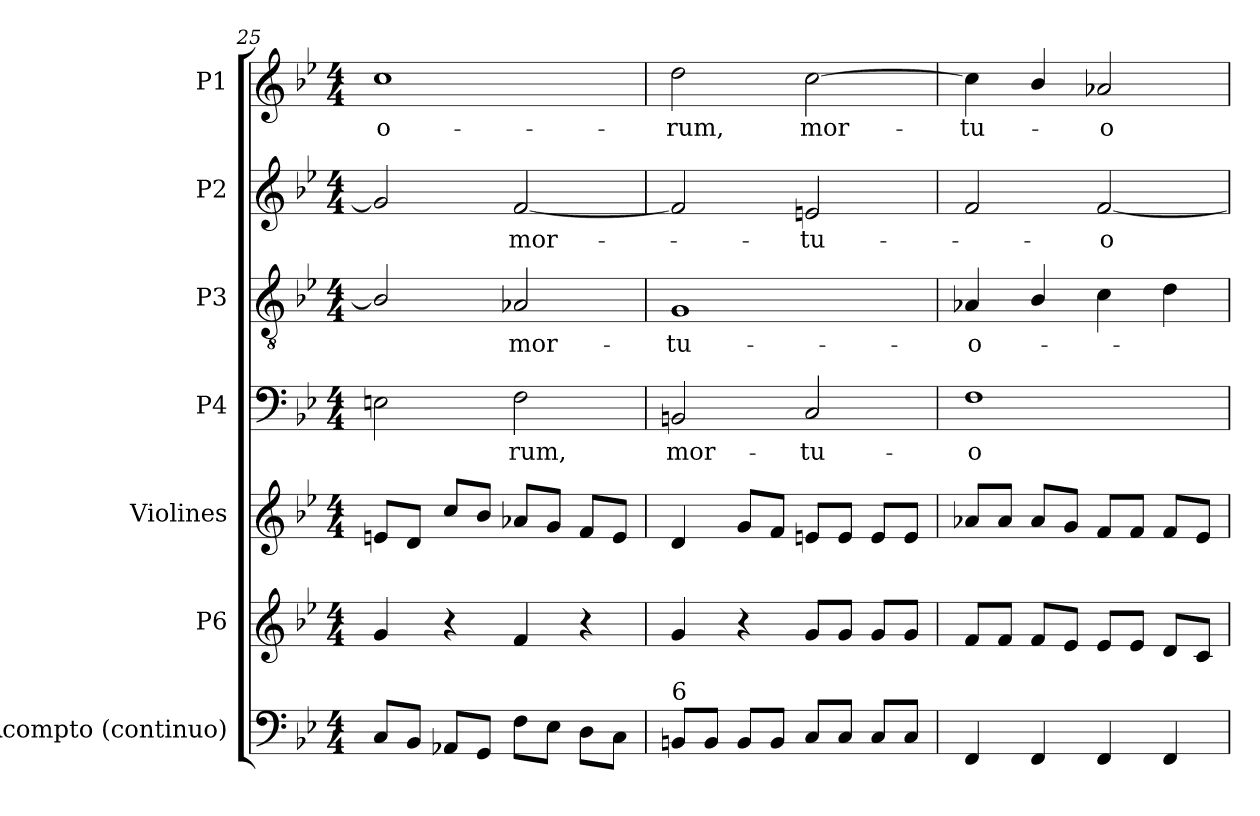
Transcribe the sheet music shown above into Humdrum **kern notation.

**kern	**kern	**kern	**kern	**text	**kern	**text	**kern	**text	**kern	**text
*part7	*part6	*part5	*part4	*part4	*part3	*part3	*part2	*part2	*part1	*part1
*staff7	*staff6	*staff5	*staff4	*staff4	*staff3	*staff3	*staff2	*staff2	*staff1	*staff1
*I"Acompto (continuo)	*I"P6	*I"Violines	*I"P4	*	*I"P3	*	*I"P2	*	*I"P1	*
*	*	*I'Vln. 1	*	*	*	*	*	*	*	*
*clefF4	*clefG2	*clefG2	*clefF4	*	*clefGv2	*	*clefG2	*	*clefG2	*
*	*	*	*	*	*ITrd7c12	*	*	*	*	*
*k[b-e-]	*k[b-e-]	*k[b-e-]	*k[b-e-]	*	*k[b-e-]	*	*k[b-e-]	*	*k[b-e-]	*
*B-:	*B-:	*B-:	*B-:	*	*B-:	*	*B-:	*	*B-:	*
*M4/4	*M4/4	*M4/4	*M4/4	*	*M4/4	*	*M4/4	*	*M4/4	*
=25	=25	=25	=25	=25	=25	=25	=25	=25	=25	=25
!	!	!	!	!	!	!	!	!	!	!LO:LY:b:color=#000000
8Ci/L	4gi/	8eni/L	2Eni\	.	2BB-i/]	.	2gi/]	.	1cci	-o-
8BB-i/J	.	8di/J	.	.	.	.	.	.	.	.
8AA-Xi/L	4r	8cci/L	.	.	.	.	.	.	.	.
8GGi/J	.	8b-i/J	.	.	.	.	.	.	.	.
!	!	!	!	!LO:LY:b:color=#000000	!	!	!	!	!	!
!	!	!	!	!	!	!LO:LY:b:color=#000000	!	!	!	!
!	!	!	!	!	!	!	!	!LO:LY:b:color=#000000	!	!
8Fi\L	4fi/	8a-Xi/L	2Fi\	-rum,	2AA-Xi/	mor-	[2fi/	mor-	.	.
8E-i\J	.	8gi/J	.	.	.	.	.	.	.	.
8Di\L	4r	8fi/L	.	.	.	.	.	.	.	.
8Ci\J	.	8ei/J	.	.	.	.	.	.	.	.
!!LO:LB:g=z
=26	=26	=26	=26	=26	=26	=26	=26	=26	=26	=26
!	!	!	!	!LO:LY:b:color=#000000	!	!	!	!	!	!
!	!	!	!	!	!	!LO:LY:b:color=#000000	!	!	!	!
!LO:TX:a:t=6	!	!	!	!	!	!	!	!	!	!
!	!	!	!	!	!	!	!	!	!	!LO:LY:b:color=#000000
8BBni/L	4gi/	4di/	2BBni/	mor-	1GGi	-tu-	2fi/]	.	2ddi\	-rum,
8BBi/J	.	.	.	.	.	.	.	.	.	.
8BBi/L	4r	8gi/L	.	.	.	.	.	.	.	.
8BBi/J	.	8fi/J	.	.	.	.	.	.	.	.
!	!	!	!	!LO:LY:b:color=#000000	!	!	!	!	!	!
!	!	!	!	!	!	!	!	!LO:LY:b:color=#000000	!	!
!	!	!	!	!	!	!	!	!	!	!LO:LY:b:color=#000000
8Ci/L	8gi/L	8eni/L	2Ci/	-tu-	.	.	2eni/	-tu-	[2cci\	mor-
8Ci/J	8gi/J	8ei/J	.	.	.	.	.	.	.	.
8Ci/L	8gi/L	8ei/L	.	.	.	.	.	.	.	.
8Ci/J	8gi/J	8ei/J	.	.	.	.	.	.	.	.
=27	=27	=27	=27	=27	=27	=27	=27	=27	=27	=27
!	!	!	!	!LO:LY:b:color=#000000	!	!	!	!	!	!
!	!	!	!	!	!	!LO:LY:b:color=#000000	!	!	!	!
!	!	!	!	!	!	!	!	!	!	!LO:LY:b:color=#000000
4FFi/	8fi/L	8a-Xi/L	1Fi	-o-	4AA-Xi/	-o-	2fi/	.	4cci\]	-tu-
.	8fi/J	8a-i/J	.	.	.	.	.	.	.	.
4FFi/	8fi/L	8a-i/L	.	.	4BB-i/	.	.	.	4b-i/	.
.	8e-i/J	8gi/J	.	.	.	.	.	.	.	.
!	!	!	!	!	!	!	!	!LO:LY:b:color=#000000	!	!
!	!	!	!	!	!	!	!	!	!	!LO:LY:b:color=#000000
4FFi/	8e-i/L	8fi/L	.	.	4Ci\	.	[2fi/	-o-	2a-Xi/	-o-
.	8e-i/J	8fi/J	.	.	.	.	.	.	.	.
4FFi/	8di/L	8fi/L	.	.	4Di\	.	.	.	.	.
.	8ci/J	8e-i/J	.	.	.	.	.	.	.	.
=	=	=	=	=	=	=	=	=	=	=
*-	*-	*-	*-	*-	*-	*-	*-	*-	*-	*-
